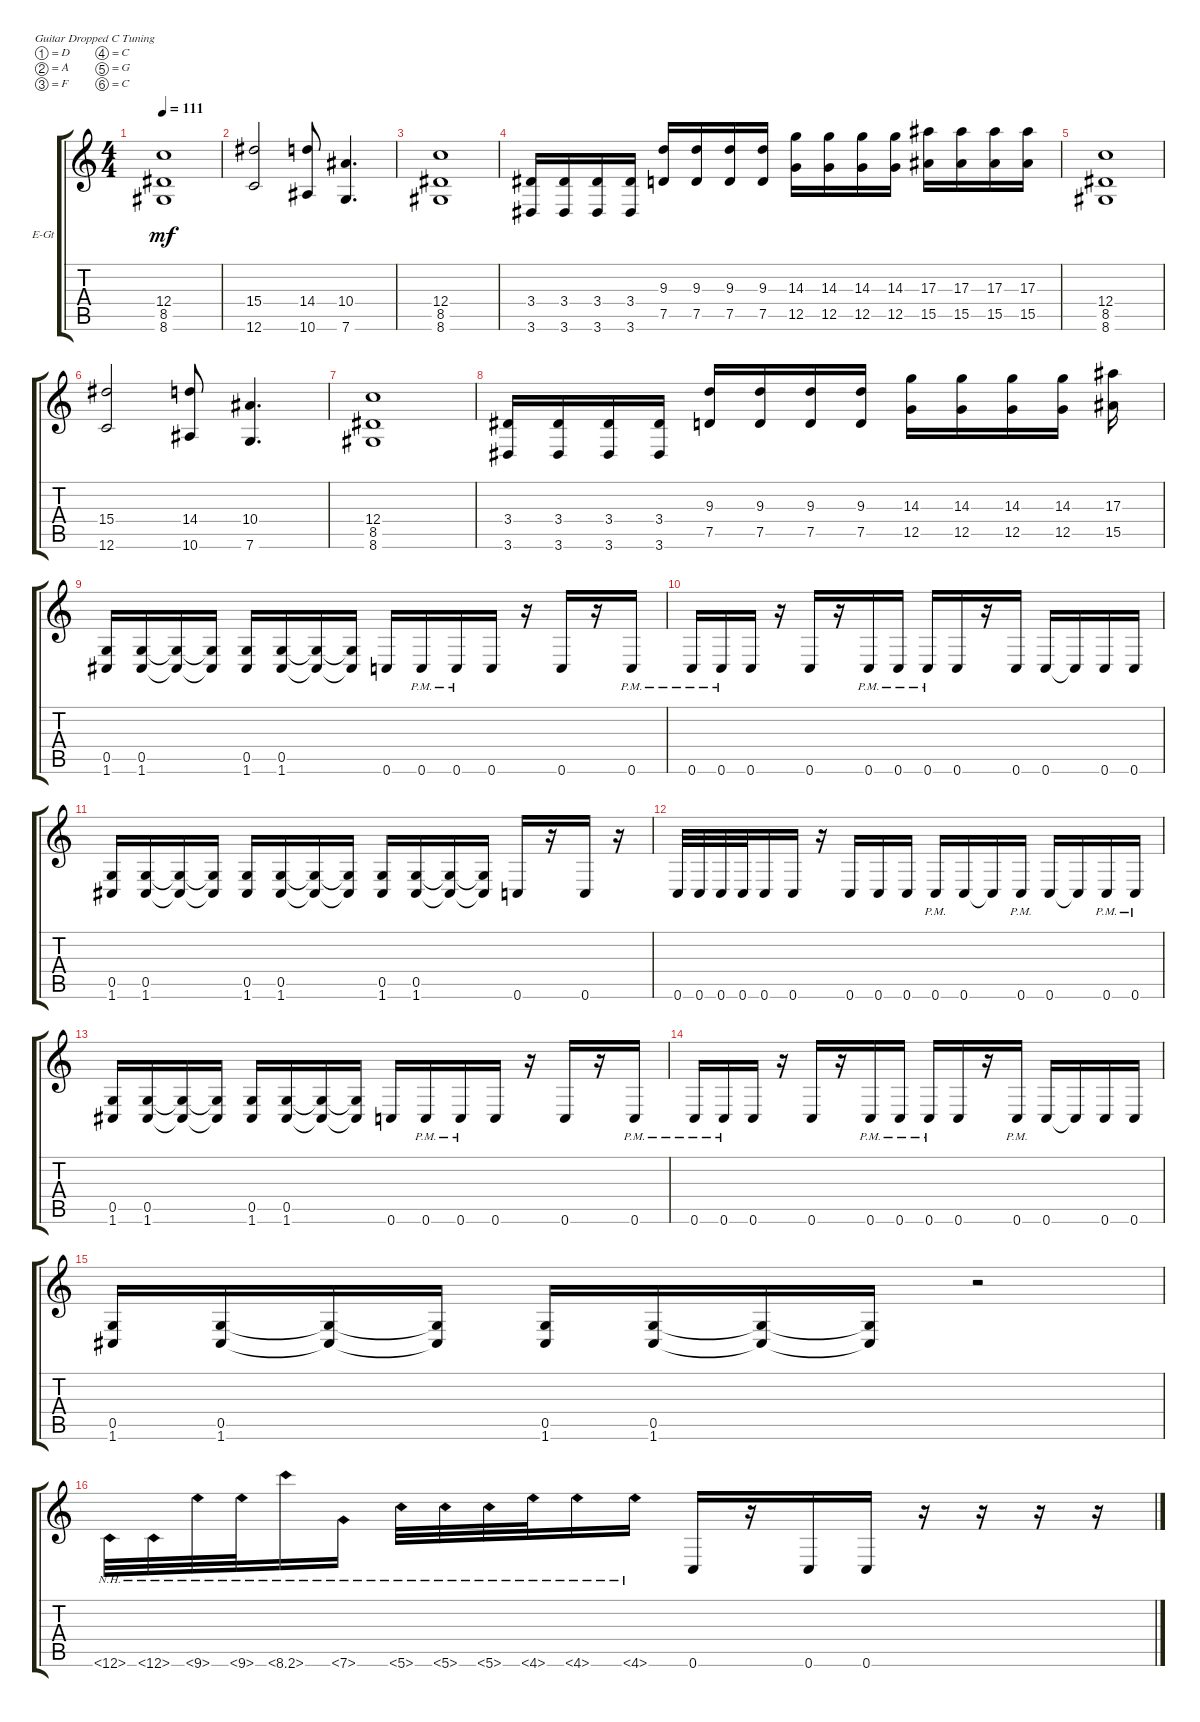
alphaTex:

\defaultSystemsLayout 4
\bracketExtendMode groupsimilarinstruments
\firstSystemTrackNameOrientation horizontal
\otherSystemsTrackNameOrientation horizontal
\track ("Electric Guitar Left" "E-Gt") {instrument overdrivenguitar}
\staff {score tabs}
\tuning (D4 A3 F3 C3 G2 C2)
\ts (4 4)
\tempo 111
\clef g2
\ks c
(8.6 8.5 12.4).1{dy mf} |
(12.6 15.4).2 (10.6 14.4).8 (7.6 10.4).4{d} |
(8.6 8.5 12.4).1 |
(3.6 3.4).16 (3.6 3.4).16 (3.6 3.4).16 (3.6 3.4).16 (7.5 9.3).16 (7.5 9.3).16 (7.5 9.3).16 (7.5 9.3).16 (12.5 14.3).16 (12.5 14.3).16 (12.5 14.3).16 (12.5 14.3).16 (15.5 17.3).16 (15.5 17.3).16 (15.5 17.3).16 (17.3 15.5).16 |
(8.6 8.5 12.4).1 |
(12.6 15.4).2 (10.6 14.4).8 (7.6 10.4).4{d} |
(8.6 8.5 12.4).1 |
(3.6 3.4).16 (3.6 3.4).16 (3.6 3.4).16 (3.6 3.4).16 (7.5 9.3).16 (7.5 9.3).16 (7.5 9.3).16 (7.5 9.3).16 (12.5 14.3).16 (12.5 14.3).16 (12.5 14.3).16 (12.5 14.3).16 (15.5 17.3).16 |
(0.5 1.6).16 (0.5 1.6).16 (1.6{t} 0.5{t}).16 (1.6{t} 0.5{t}).16 (1.6 0.5).16 (1.6 0.5).16 (0.5{t} 1.6{t}).16 (1.6{t} 0.5{t}).16 0.6.16 0.6{pm}.16 0.6{pm}.16 0.6.16 r.16 0.6.16 r.16 0.6{pm}.16 |
0.6{pm}.16 0.6{pm}.16 0.6.16 r.16 0.6.16 r.16 0.6{pm}.16 0.6{pm}.16 0.6{pm}.16 0.6.16 r.16 0.6.16 0.6.16 0.6{t}.16 0.6.16 0.6.16 |
(1.6 0.5).16 (1.6 0.5).16 (1.6{t} 0.5{t}).16 (1.6{t} 0.5{t}).16 (1.6 0.5).16 (1.6 0.5).16 (1.6{t} 0.5{t}).16 (1.6{t} 0.5{t}).16 (1.6 0.5).16 (1.6 0.5).16 (1.6{t} 0.5{t}).16 (1.6{t} 0.5{t}).16 0.6.16 r.16 0.6.16 r.16 |
0.6.32 0.6.32 0.6.32 0.6.32 0.6.16 0.6.16 r.16 0.6.16 0.6.16 0.6.16 0.6{pm}.16 0.6.16 0.6{t}.16 0.6{pm}.16 0.6.16 0.6{t}.16 0.6{pm}.16 0.6{pm}.16 |
(0.5 1.6).16 (0.5 1.6).16 (1.6{t} 0.5{t}).16 (1.6{t} 0.5{t}).16 (1.6 0.5).16 (1.6 0.5).16 (1.6{t} 0.5{t}).16 (1.6{t} 0.5{t}).16 0.6.16 0.6{pm}.16 0.6{pm}.16 0.6.16 r.16 0.6.16 r.16 0.6{pm}.16 |
0.6{pm}.16 0.6{pm}.16 0.6.16 r.16 0.6.16 r.16 0.6{pm}.16 0.6{pm}.16 0.6{pm}.16 0.6.16 r.16 0.6{pm}.16 0.6.16 0.6{t}.16 0.6.16 0.6.16 |
(1.6 0.5).16 (1.6 0.5).16 (1.6{t} 0.5{t}).16 (1.6{t} 0.5{t}).16 (1.6 0.5).16 (1.6 0.5).16 (1.6{t} 0.5{t}).16 (1.6{t} 0.5{t}).16 r.2 |
12.6{nh}.32 12.6{nh}.32 9.6{nh}.32 9.6{nh}.32 8.6{nh}.16 7.6{nh}.16 5.6{nh}.32 5.6{nh}.32 5.6{nh}.32 4.6{nh}.32 4.6{nh}.16 4.6{nh}.16 0.6.16 r.16 0.6.16 0.6.16 r.16 r.16 r.16 r.16
